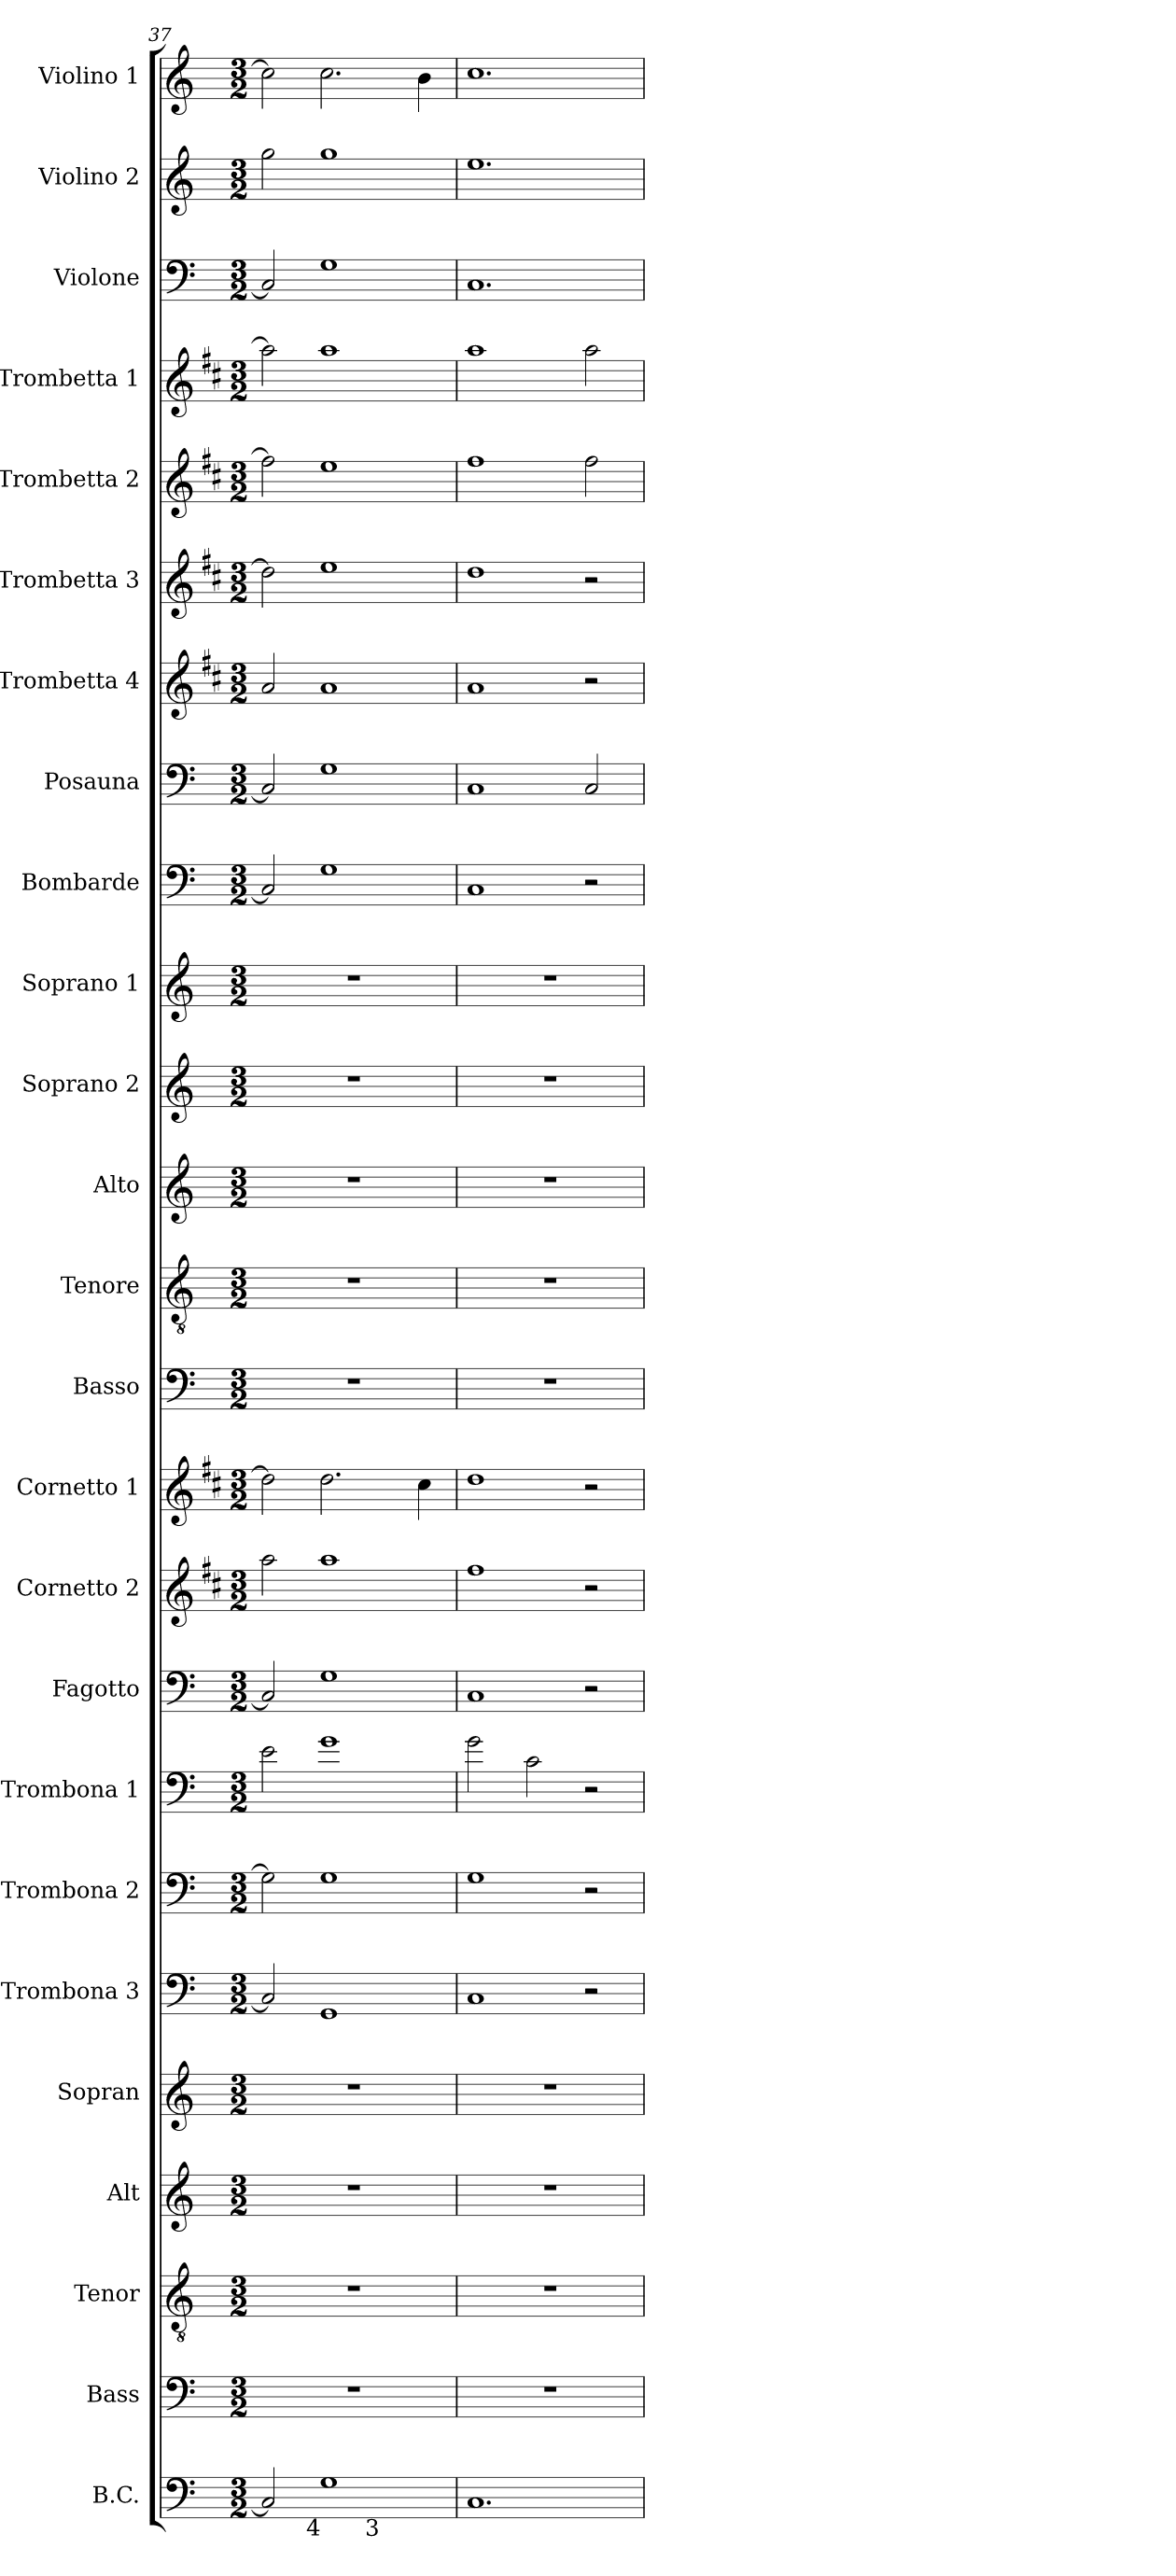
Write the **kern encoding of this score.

**kern	**kern	**kern	**kern	**kern	**kern	**kern	**kern	**kern	**kern	**kern	**kern	**kern	**kern	**kern	**kern	**kern	**kern	**kern	**kern	**kern	**kern	**kern	**kern	**kern
*part25	*part24	*part23	*part22	*part21	*part20	*part19	*part18	*part17	*part16	*part15	*part14	*part13	*part12	*part11	*part10	*part9	*part8	*part7	*part6	*part5	*part4	*part3	*part2	*part1
*staff25	*staff24	*staff23	*staff22	*staff21	*staff20	*staff19	*staff18	*staff17	*staff16	*staff15	*staff14	*staff13	*staff12	*staff11	*staff10	*staff9	*staff8	*staff7	*staff6	*staff5	*staff4	*staff3	*staff2	*staff1
*I"B.C.	*I"Bass	*I"Tenor	*I"Alt	*I"Sopran	*I"Trombona 3	*I"Trombona 2	*I"Trombona 1	*I"Fagotto	*I"Cornetto 2	*I"Cornetto 1	*I"Basso	*I"Tenore	*I"Alto	*I"Soprano 2	*I"Soprano 1	*I"Bombarde	*I"Posauna	*I"Trombetta 4	*I"Trombetta 3	*I"Trombetta 2	*I"Trombetta 1	*I"Violone	*I"Violino 2	*I"Violino 1
*I'B.C.	*I'B.	*I'T.	*I'A.	*I'S.	*I'Tbn. 2	*I'Tbn. 2	*I'Tbn. 1	*I'Fag.	*I'Cor. 2	*I'Cor. 1	*I'B.	*I'T.	*I'A.	*I'S.	*I'S.	*	*	*	*	*	*	*	*I'Vl. 2	*I'Vl. 1
*clefF4	*clefF4	*clefGv2	*clefG2	*clefG2	*clefF4	*clefF4	*clefF4	*clefF4	*clefG2	*clefG2	*clefF4	*clefGv2	*clefG2	*clefG2	*clefG2	*clefF4	*clefF4	*clefG2	*clefG2	*clefG2	*clefG2	*clefF4	*clefG2	*clefG2
*	*	*ITrd7c12	*	*	*	*	*	*	*ITrd1c2	*ITrd1c2	*	*ITrd7c12	*	*	*	*	*	*ITrd1c2	*ITrd1c2	*ITrd1c2	*ITrd1c2	*	*	*
*k[]	*k[]	*k[]	*k[]	*k[]	*k[]	*k[]	*k[]	*k[]	*k[]	*k[]	*k[]	*k[]	*k[]	*k[]	*k[]	*k[]	*k[]	*k[]	*k[]	*k[]	*k[]	*k[]	*k[]	*k[]
*C:	*C:	*C:	*C:	*C:	*C:	*C:	*C:	*C:	*C:	*C:	*C:	*C:	*C:	*C:	*C:	*C:	*C:	*C:	*C:	*C:	*C:	*C:	*C:	*C:
*M3/2	*M3/2	*M3/2	*M3/2	*M3/2	*M3/2	*M3/2	*M3/2	*M3/2	*M3/2	*M3/2	*M3/2	*M3/2	*M3/2	*M3/2	*M3/2	*M3/2	*M3/2	*M3/2	*M3/2	*M3/2	*M3/2	*M3/2	*M3/2	*M3/2
=37	=37	=37	=37	=37	=37	=37	=37	=37	=37	=37	=37	=37	=37	=37	=37	=37	=37	=37	=37	=37	=37	=37	=37	=37
!	!LO:N:vis=1	!LO:N:vis=1	!LO:N:vis=1	!LO:N:vis=1	!	!	!	!	!	!	!LO:N:vis=1	!LO:N:vis=1	!LO:N:vis=1	!LO:N:vis=1	!LO:N:vis=1	!	!	!	!	!	!	!	!	!
*^	*	*	*	*	*	*	*	*	*	*	*	*	*	*	*	*	*	*	*	*	*	*	*	*
2Ci/]	1ryy	1.r	1.r	1.r	1.r	2Ci/]	2Gi\]	2ei\	2Ci/]	2ggi\	2cci\]	1.r	1.r	1.r	1.r	1.r	2Ci/]	2Ci/]	2gi/	2cci\]	2eei\]	2ggi\]	2Ci/]	2ggi\	2cci\]
!LO:TX:b:rj:t=4	!	!	!	!	!	!	!	!	!	!	!	!	!	!	!	!	!	!	!	!	!	!	!	!	!
1Gi	.	.	.	.	.	1GGi	1Gi	1gi	1Gi	1ggi	2.cci\	.	.	.	.	.	1Gi	1Gi	1gi	1ddi	1ddi	1ggi	1Gi	1ggi	2.cci\
!	!LO:TX:b:rj:t=3	!	!	!	!	!	!	!	!	!	!	!	!	!	!	!	!	!	!	!	!	!	!	!	!
.	2ryy	.	.	.	.	.	.	.	.	.	.	.	.	.	.	.	.	.	.	.	.	.	.	.	.
.	.	.	.	.	.	.	.	.	.	.	4bi\	.	.	.	.	.	.	.	.	.	.	.	.	.	4bi\
=38	=38	=38	=38	=38	=38	=38	=38	=38	=38	=38	=38	=38	=38	=38	=38	=38	=38	=38	=38	=38	=38	=38	=38	=38	=38
!	!	!LO:N:vis=1	!LO:N:vis=1	!LO:N:vis=1	!LO:N:vis=1	!	!	!	!	!	!	!LO:N:vis=1	!LO:N:vis=1	!LO:N:vis=1	!LO:N:vis=1	!LO:N:vis=1	!	!	!	!	!	!	!	!	!
*v	*v	*	*	*	*	*	*	*	*	*	*	*	*	*	*	*	*	*	*	*	*	*	*	*	*
1.Ci	1.r	1.r	1.r	1.r	1Ci	1Gi	2gi\	1Ci	1eei	1cci	1.r	1.r	1.r	1.r	1.r	1Ci	1Ci	1gi	1cci	1eei	1ggi	1.Ci	1.eei	1.cci
.	.	.	.	.	.	.	2ci\	.	.	.	.	.	.	.	.	.	.	.	.	.	.	.	.	.
.	.	.	.	.	2r	2r	2r	2r	2r	2r	.	.	.	.	.	2r	2Ci/	2r	2r	2eei\	2ggi\	.	.	.
=	=	=	=	=	=	=	=	=	=	=	=	=	=	=	=	=	=	=	=	=	=	=	=	=
*-	*-	*-	*-	*-	*-	*-	*-	*-	*-	*-	*-	*-	*-	*-	*-	*-	*-	*-	*-	*-	*-	*-	*-	*-
